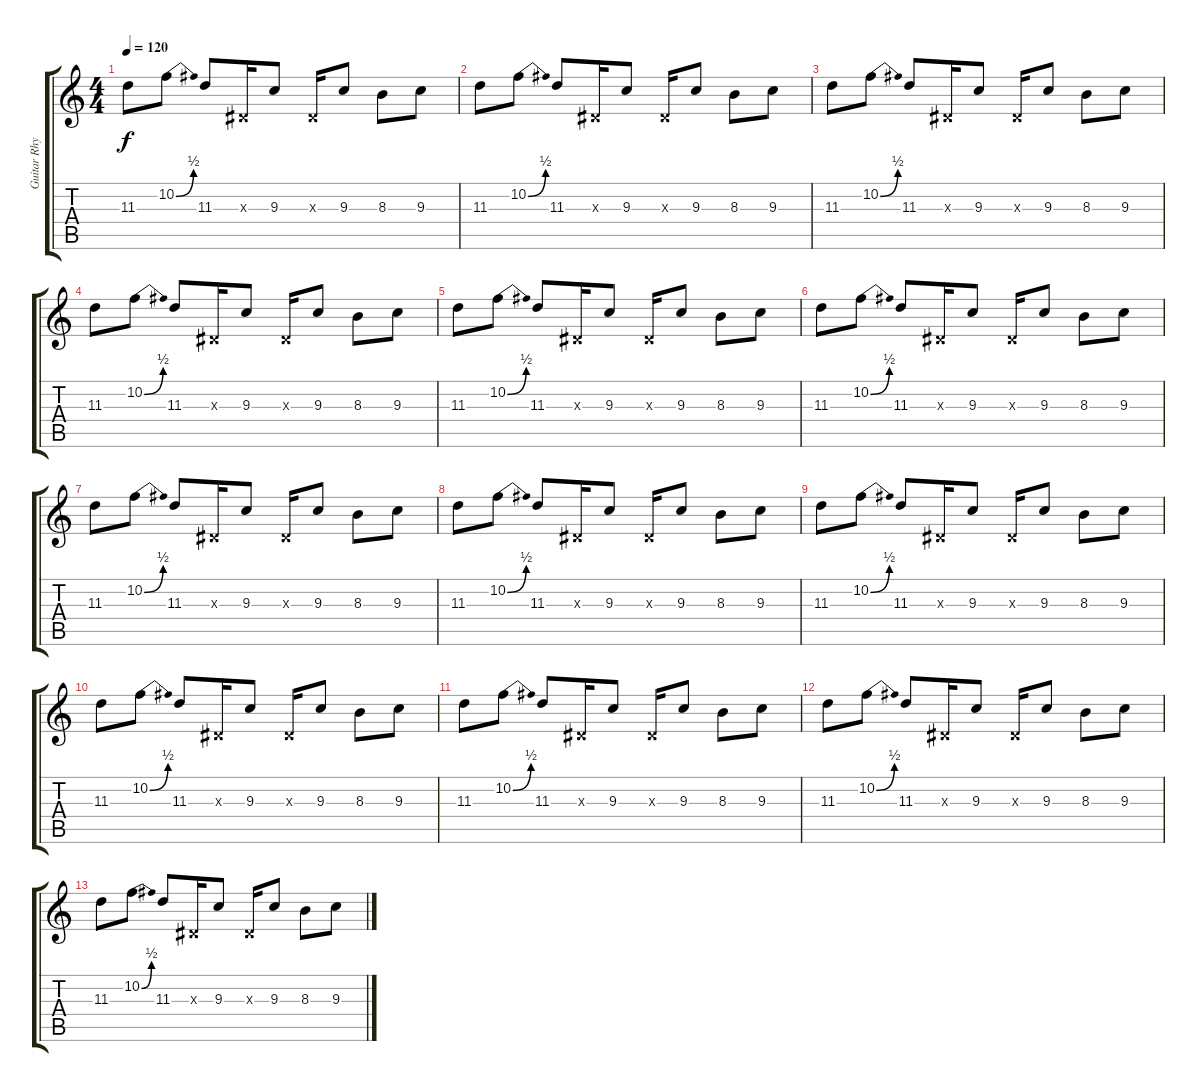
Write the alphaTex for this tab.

\track ("Guitar Rhythm" "Guitar Rhy") {instrument overdrivenguitar}
\staff {score tabs}
\tuning (C4 G3 Eb3 Bb2 F2 C2) {hide}
\ts (4 4)
\tempo 120
\clef g2
\ks c
11.3.8{dy f} 10.2{be (bend 0 0 60 2)}.8 11.3.8 0.3{x}.16 9.3.8 0.3{x}.16 9.3.8 8.3.8 9.3.8 |
11.3.8 10.2{be (bend 0 0 60 2)}.8 11.3.8 0.3{x}.16 9.3.8 0.3{x}.16 9.3.8 8.3.8 9.3.8 |
11.3.8 10.2{be (bend 0 0 60 2)}.8 11.3.8 0.3{x}.16 9.3.8 0.3{x}.16 9.3.8 8.3.8 9.3.8 |
11.3.8 10.2{be (bend 0 0 60 2)}.8 11.3.8 0.3{x}.16 9.3.8 0.3{x}.16 9.3.8 8.3.8 9.3.8 |
11.3.8 10.2{be (bend 0 0 60 2)}.8 11.3.8 0.3{x}.16 9.3.8 0.3{x}.16 9.3.8 8.3.8 9.3.8 |
11.3.8 10.2{be (bend 0 0 60 2)}.8 11.3.8 0.3{x}.16 9.3.8 0.3{x}.16 9.3.8 8.3.8 9.3.8 |
11.3.8 10.2{be (bend 0 0 60 2)}.8 11.3.8 0.3{x}.16 9.3.8 0.3{x}.16 9.3.8 8.3.8 9.3.8 |
11.3.8 10.2{be (bend 0 0 60 2)}.8 11.3.8 0.3{x}.16 9.3.8 0.3{x}.16 9.3.8 8.3.8 9.3.8 |
11.3.8 10.2{be (bend 0 0 60 2)}.8 11.3.8 0.3{x}.16 9.3.8 0.3{x}.16 9.3.8 8.3.8 9.3.8 |
11.3.8 10.2{be (bend 0 0 60 2)}.8 11.3.8 0.3{x}.16 9.3.8 0.3{x}.16 9.3.8 8.3.8 9.3.8 |
11.3.8 10.2{be (bend 0 0 60 2)}.8 11.3.8 0.3{x}.16 9.3.8 0.3{x}.16 9.3.8 8.3.8 9.3.8 |
11.3.8 10.2{be (bend 0 0 60 2)}.8 11.3.8 0.3{x}.16 9.3.8 0.3{x}.16 9.3.8 8.3.8 9.3.8 |
11.3.8 10.2{be (bend 0 0 60 2)}.8 11.3.8 0.3{x}.16 9.3.8 0.3{x}.16 9.3.8 8.3.8 9.3.8
